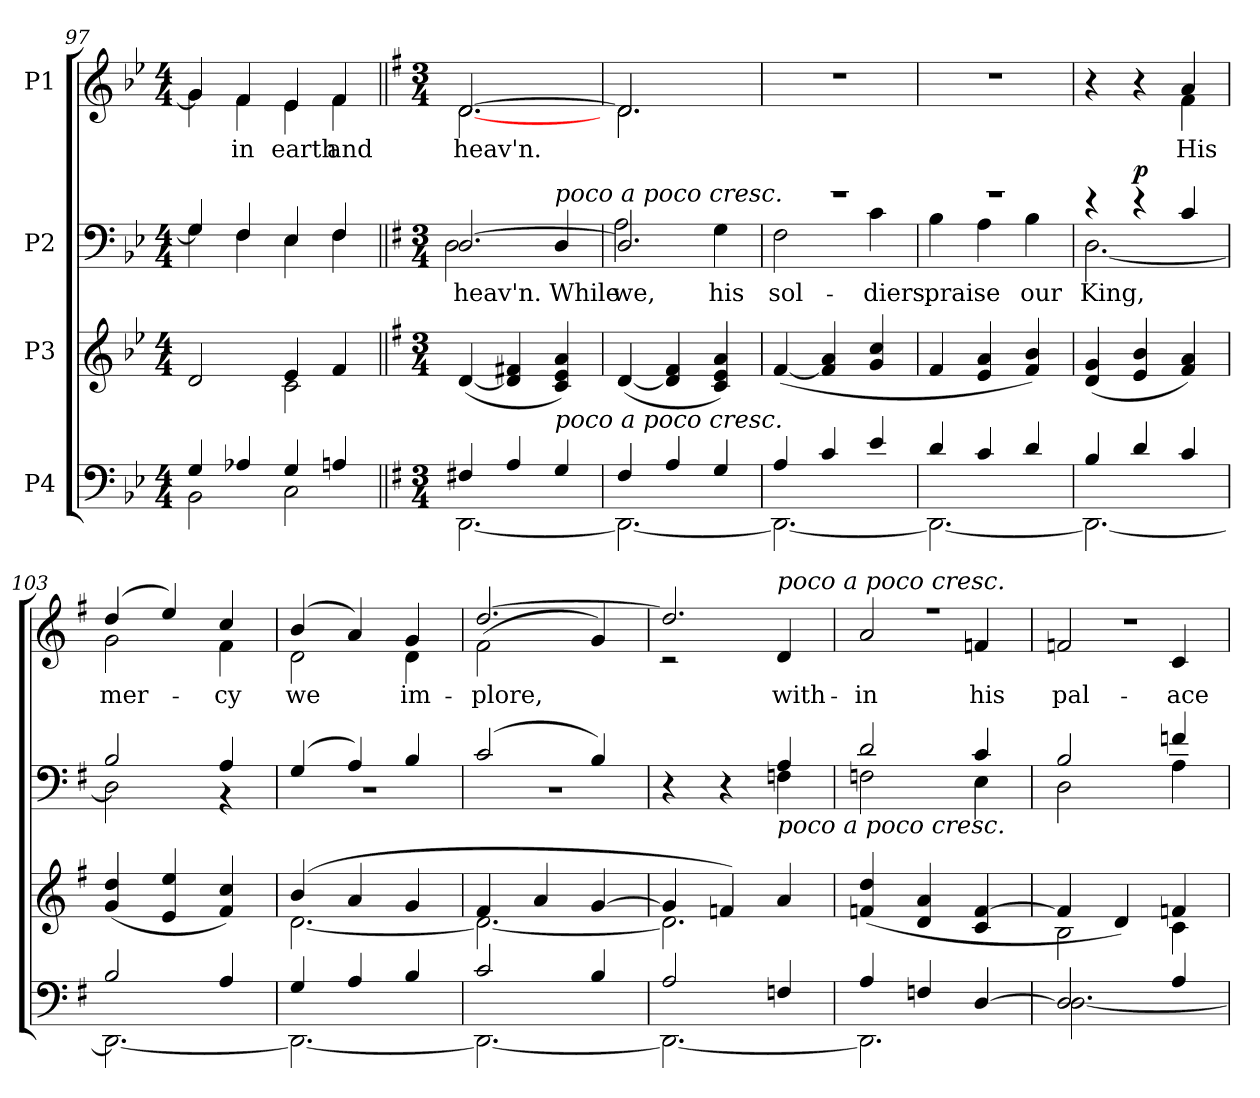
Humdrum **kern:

**kern	**kern	**kern	**text	**dynam	**kern	**text
*part4	*part3	*part2	*part2	*part2	*part1	*part1
*staff4	*staff3	*staff2	*staff2	*staff2	*staff1	*staff1
*I"P4	*I"P3	*I"P2	*	*	*I"P1	*
*clefF4	*clefG2	*clefF4	*	*	*clefG2	*
*k[b-e-]	*k[b-e-]	*k[b-e-]	*	*	*k[b-e-]	*
*B-:	*B-:	*B-:	*	*	*B-:	*
*M4/4	*M4/4	*M4/4	*	*	*M4/4	*
=97	=97	=97	=97	=97	=97	=97
*^	*^	*^	*	*	*^	*
4Gi/	2BB-i\	2di/	2ryy	4Gi/]	4Gi\	.	.	4gi/]	4gi\	.
!	!	!	!	!	!	!	!	!	!	!LO:LY:b:color=#000000
4A-Xi/	.	.	.	4Fi/	4Fi\	.	.	4fi/	4fi\	in
!	!	!	!	!	!	!	!	!	!	!LO:LY:b:color=#000000
4Gi/	2Ci\	4e-i/	2ci\	4E-i/	4E-i\	.	.	4e-i/	4e-i\	earth
!	!	!	!	!	!	!	!	!	!	!LO:LY:b:color=#000000
4Ani/	.	4fi/	.	4Fi/	4Fi\	.	.	4fi/	4fi\	and
*	*	*v	*v	*	*	*	*	*	*	*
=98||	=98||	=98||	=98||	=98||	=98||	=98||	=98||	=98||	=98||
*k[f#]	*	*k[f#]	*k[f#]	*	*	*	*k[f#]	*	*
*G:	*	*G:	*G:	*	*	*	*G:	*	*
*M3/4	*	*M3/4	*M3/4	*	*	*	*M3/4	*	*
!	!	!	!	!	!LO:LY:b:color=#000000	!	!	!	!
!	!	!	!	!	!	!	!	!	!LO:LY:b:color=#000000
4F#Xi/	[2.DDi\	([4di/	[2.Di/	2Di\	heav'n.	.	[2.di/	[2.di\	heav'n.
4Ai/	.	4di/] 4f#Xi	.	.	.	.	.	.	.
!	!	!	!	!LO:TX:a:i:t=poco a poco cresc.	!	!	!	!	!
!	!	!LO:TX:b:i:t=poco a poco cresc.	!	!	!	!	!	!	!
!	!	!	!	!	!LO:LY:b:color=#000000	!	!	!	!
4Gi/	.	4ci/ 4ei 4ai)	.	4Di/	While	.	.	.	.
=99	=99	=99	=99	=99	=99	=99	=99	=99	=99
!	!	!	!	!	!LO:LY:b:color=#000000	!	!	!	!
4F#i/	2.DDi\_	([4di/	2.Di/]	2Ai\	we,	.	2.di/]	2.di\	.
4Ai/	.	4di/] 4f#i	.	.	.	.	.	.	.
!	!	!	!	!	!LO:LY:b:color=#000000	!	!	!	!
4Gi/	.	4ci/ 4ei 4ai)	.	4Gi\	his	.	.	.	.
*	*	*	*	*	*	*	*v	*v	*
=100	=100	=100	=100	=100	=100	=100	=100	=100
!	!	!	!LO:N:vis=1	!	!	!	!	!
!	!	!	!	!	!LO:LY:b:color=#000000	!	!LO:N:vis=1	!
4Ai/	2.DDi\_	([4f#i/	2.r	2F#i\	sol-	.	2.r	.
4ci/	.	4f#i/] 4ai	.	.	.	.	.	.
!	!	!	!	!	!LO:LY:b:color=#000000	!	!	!
4ei/	.	4gi/ 4cci	.	4ci\	-diers,	.	.	.
=101	=101	=101	=101	=101	=101	=101	=101	=101
!	!	!	!LO:N:vis=1	!	!	!	!	!
!	!	!	!	!	!LO:LY:b:color=#000000	!	!LO:N:vis=1	!
4di/	2.DDi\_	4f#i/	2.r	4Bi\	praise	.	2.r	.
4ci/	.	4ei/ 4ai	.	4Ai\	.	.	.	.
!	!	!	!	!	!LO:LY:b:color=#000000	!	!	!
4di/	.	4f#i/ 4bi)	.	4Bi\	our	.	.	.
=102	=102	=102	=102	=102	=102	=102	=102	=102
!	!	!	!	!	!LO:LY:b:color=#000000	!	!	!
*	*	*	*	*	*	*	*^	*
4Bi/	2.DDi\_	(4di/ 4gi	4r	[2.Di\	King,	.	4r	2ryy	.
4di/	.	4ei/ 4bi	4r	.	.	p	4r	.	.
!	!	!	!	!	!	!	!	!	!LO:LY:b:color=#000000
4ci/	.	4f#i/ 4ai)	4ci/	.	.	.	4ai/	4f#i\	His
!!LO:LB:g=z	!!
=103	=103	=103	=103	=103	=103	=103	=103	=103	=103
!	!	!	!	!	!	!	!	!	!LO:LY:b:color=#000000
2Bi/	2.DDi\_	(4gi/ 4ddi	2Bi/	2Di\]	.	.	(4ddi/	2gi\	mer-
.	.	4ei/ 4eei	.	.	.	.	4eei/)	.	.
!	!	!	!	!	!	!	!	!	!LO:LY:b:color=#000000
4Ai/	.	4f#i/ 4cci)	4Ai/	4r	.	.	4cci/	4f#i\	-cy
=104	=104	=104	=104	=104	=104	=104	=104	=104	=104
*	*	*^	*	*	*	*	*	*	*
!	!	!	!	!	!LO:N:vis=1	!	!	!	!	!
!	!	!	!	!	!	!	!	!	!	!LO:LY:b:color=#000000
4Gi/	2.DDi\_	(4bi/	[2.di\	(4Gi/	2.r	.	.	(4bi/	2di\	we
4Ai/	.	4ai/	.	4Ai/)	.	.	.	4ai/)	.	.
!	!	!	!	!	!	!	!	!	!	!LO:LY:b:color=#000000
4Bi/	.	4gi/	.	4Bi/	.	.	.	4gi/	4di\	im-
=105	=105	=105	=105	=105	=105	=105	=105	=105	=105	=105
!	!	!	!	!	!LO:N:vis=1	!	!	!	!	!
!	!	!	!	!	!	!	!	!	!	!LO:LY:b:color=#000000
2ci/	2.DDi\_	4f#i/	2.di\_	(2ci/	2.r	.	.	[2.ddi/	(2f#i\	-plore,
.	.	4ai/	.	.	.	.	.	.	.	.
4Bi/	.	[4gi/	.	4Bi/)	.	.	.	.	4gi/)	.
=106	=106	=106	=106	=106	=106	=106	=106	=106	=106	=106
2Ai/	2.DDi\_	4gi/]	2.di\]	4r	2ryy	.	.	2.ddi/]	2r	.
.	.	4fni/)	.	4r	.	.	.	.	.	.
!	!	!	!	!	!	!	!	!	!LO:TX:a:i:t=poco a poco cresc.	!
!	!	!	!	!LO:TX:b:i:t=poco a poco cresc.	!	!	!	!	!	!
!	!	!	!	!	!	!	!	!	!	!LO:LY:b:color=#000000
4Fni/	.	4ai/	.	4Ai/	4Fni\	.	.	.	4di/	with-
*	*	*v	*v	*	*	*	*	*	*	*
=107	=107	=107	=107	=107	=107	=107	=107	=107	=107
!	!	!	!	!	!	!	!LO:N:vis=1	!	!
!	!	!	!	!	!	!	!	!	!LO:LY:b:color=#000000
4Ai/	2.DDi\]	(4fni/ 4ddi	2di/	2Fni\	.	.	2.r	2ai/	-in
4Fni/	.	4di/ 4ai	.	.	.	.	.	.	.
!	!	!	!	!	!	!	!	!	!LO:LY:b:color=#000000
[4Di/	.	4ci/ [4fi	4ci/	4Ei\	.	.	.	4fni/	his
=108	=108	=108	=108	=108	=108	=108	=108	=108	=108
*	*	*^	*	*	*	*	*	*	*
!	!	!	!	!	!	!	!	!LO:N:vis=1	!	!
!	!	!	!	!	!	!	!	!	!	!LO:LY:b:color=#000000
2Di/]	[2.Di\	4fi/]	2Bi\	2Bi/	2Di\	.	.	2.r	2fni/	pal-
.	.	4di/)	.	.	.	.	.	.	.	.
!	!	!	!	!	!	!	!	!	!	!LO:LY:b:color=#000000
4Ai/	.	4fni/	4ci\	4fni/	4Ai\	.	.	.	4ci/	-ace
*v	*v	*	*	*v	*v	*	*	*v	*v	*
*	*v	*v	*	*	*	*	*
=	=	=	=	=	=	=
*-	*-	*-	*-	*-	*-	*-
